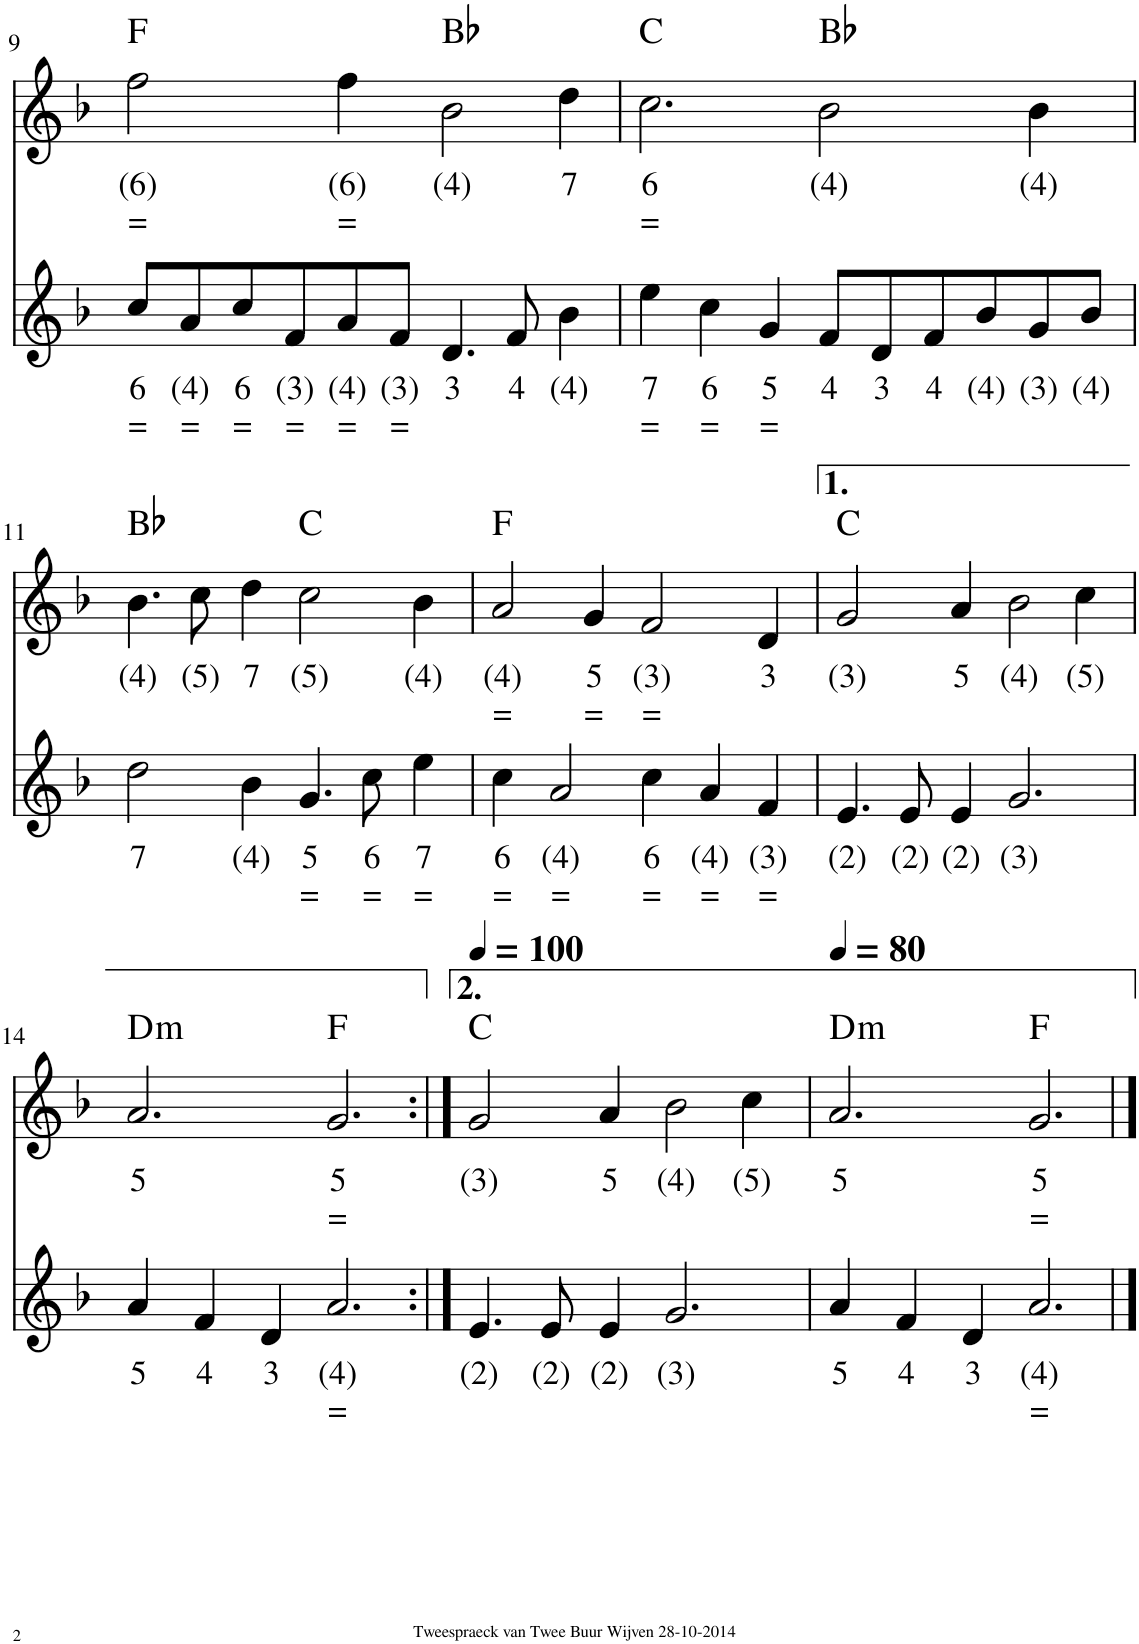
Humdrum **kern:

**kern	**kern	**kern	**kern	**text	**text	**kern	**text	**text	**harte
*part5	*part4	*part3	*part2	*part2	*part2	*part1	*part1	*part1	*part1
*staff5	*staff4	*staff3	*staff2	*staff2	*staff2	*staff1	*staff1	*staff1	*
*I"Viool	*I"Viool	*I"Viool	*I"Voice	*	*	*I"Voice	*	*	*
*I'Vl.	*I'Vl.	*I'Vl.	*	*	*	*	*	*	*
!!LO:PB:g=z
*clefF4	*clefG2	*clefG2	*clefG2	*	*	*clefG2	*	*	*
*k[b-]	*k[b-]	*k[b-]	*k[b-]	*	*	*k[b-]	*	*	*
*M6/4	*M6/4	*M6/4	*M6/4	*	*	*M6/4	*	*	*
=9	=9	=9	=9	=9	=9	=9	=9	=9	=9
!	!	!	!	!LO:LY:b	!LO:LY:b	!	!LO:LY:b	!LO:LY:b	!
2FF/	2f/	4F/	8cc/L	6	=	2ff\	(6)	=	F:maj
!	!	!	!	!LO:LY:b	!LO:LY:b	!	!	!	!
.	.	.	8a/	(4)	=	.	.	.	.
!	!	!	!	!LO:LY:b	!LO:LY:b	!	!	!	!
.	.	4A/ 4c/ 4f/	8cc/	6	=	.	.	.	.
!	!	!	!	!LO:LY:b	!LO:LY:b	!	!	!	!
.	.	.	8f/	(3)	=	.	.	.	.
!	!	!	!	!LO:LY:b	!LO:LY:b	!	!LO:LY:b	!LO:LY:b	!
4AA/	4a/	4A/ 4c/ 4f/	8a/	(4)	=	4ff\	(6)	=	.
!	!	!	!	!LO:LY:b	!LO:LY:b	!	!	!	!
.	.	.	8f/J	(3)	=	.	.	.	.
!	!	!	!	!LO:LY:b	!	!	!LO:LY:b	!	!
2BB-/	2b-/	4B-/	4.d/	3	.	2b-\	(4)	.	Bb:maj
.	.	4d/ 4f/ 4b-/	.	.	.	.	.	.	.
!	!	!	!	!LO:LY:b	!	!	!	!	!
.	.	.	8f/	4	.	.	.	.	.
!	!	!	!	!LO:LY:b	!	!	!LO:LY:b	!	!
4D/	4dd/	4d/ 4f/ 4b-/	4b-\	(4)	.	4dd\	7	.	.
=10	=10	=10	=10	=10	=10	=10	=10	=10	=10
!	!	!	!	!LO:LY:b	!LO:LY:b	!	!LO:LY:b	!LO:LY:b	!
2C/	2cc/	4c/	4ee\	7	=	2.cc\	6	=	C:maj
!	!	!	!	!LO:LY:b	!LO:LY:b	!	!	!	!
.	.	4e/ 4g/ 4cc/	4cc\	6	=	.	.	.	.
!	!	!	!	!LO:LY:b	!LO:LY:b	!	!	!	!
4GG/	4g/	4e/ 4g/ 4cc/	4g/	5	=	.	.	.	.
!	!	!	!	!LO:LY:b	!	!	!LO:LY:b	!	!
2BB-/	2b-/	4B-/	8f/L	4	.	2b-\	(4)	.	Bb:maj
!	!	!	!	!LO:LY:b	!	!	!	!	!
.	.	.	8d/	3	.	.	.	.	.
!	!	!	!	!LO:LY:b	!	!	!	!	!
.	.	4d/ 4f/ 4b-/	8f/	4	.	.	.	.	.
!	!	!	!	!LO:LY:b	!	!	!	!	!
.	.	.	8b-/	(4)	.	.	.	.	.
!	!	!	!	!LO:LY:b	!	!	!LO:LY:b	!	!
4BB-/	4b-/	4d/ 4f/ 4b-/	8g/	(3)	.	4b-\	(4)	.	.
!	!	!	!	!LO:LY:b	!	!	!	!	!
.	.	.	8b-/J	(4)	.	.	.	.	.
!!LO:LB:g=z
=11	=11	=11	=11	=11	=11	=11	=11	=11	=11
!	!	!	!	!LO:LY:b	!	!	!LO:LY:b	!	!
2BB-/	2b-/	4B-/	2dd\	7	.	4.b-\	(4)	.	Bb:maj
.	.	4d/ 4f/ 4b-/	.	.	.	.	.	.	.
!	!	!	!	!	!	!	!LO:LY:b	!	!
.	.	.	.	.	.	8cc\	(5)	.	.
!	!	!	!	!LO:LY:b	!	!	!LO:LY:b	!	!
4D/	4dd/	4d/ 4f/ 4b-/	4b-\	(4)	.	4dd\	7	.	.
!	!	!	!	!LO:LY:b	!LO:LY:b	!	!LO:LY:b	!	!
2C/	2cc/	4c/	4.g/	5	=	2cc\	(5)	.	C:maj
.	.	4e/ 4g/ 4cc/	.	.	.	.	.	.	.
!	!	!	!	!LO:LY:b	!LO:LY:b	!	!	!	!
.	.	.	8cc\	6	=	.	.	.	.
!	!	!	!	!LO:LY:b	!LO:LY:b	!	!LO:LY:b	!	!
4FF/	4g/	4e/ 4g/ 4cc/	4ee\	7	=	4b-\	(4)	.	.
=12	=12	=12	=12	=12	=12	=12	=12	=12	=12
!	!	!	!	!LO:LY:b	!LO:LY:b	!	!LO:LY:b	!LO:LY:b	!
2FF/	2f/	4F/	4cc\	6	=	2a/	(4)	=	F:maj
!	!	!	!	!LO:LY:b	!LO:LY:b	!	!	!	!
.	.	4A/ 4c/ 4f/	2a/	(4)	=	.	.	.	.
!	!	!	!	!	!	!	!LO:LY:b	!LO:LY:b	!
4C/	4cc/	4A/ 4c/ 4f/	.	.	.	4g/	5	=	.
!	!	!	!	!LO:LY:b	!LO:LY:b	!	!LO:LY:b	!LO:LY:b	!
2FF/	2f/	4F/	4cc\	6	=	2f/	(3)	=	.
!	!	!	!	!LO:LY:b	!LO:LY:b	!	!	!	!
.	.	4A/ 4c/ 4f/	4a/	(4)	=	.	.	.	.
!	!	!	!	!LO:LY:b	!LO:LY:b	!	!LO:LY:b	!	!
4AA/	4a/	4A/ 4c/ 4f/	4f/	(3)	=	4d/	3	.	.
=13	=13	=13	=13	=13	=13	=13	=13	=13	=13
!	!	!	!	!LO:LY:b	!	!	!LO:LY:b	!	!
2C/	2cc/	4c/	4.e/	(2)	.	2g/	(3)	.	C:maj
.	.	4e/ 4g/ 4cc/	.	.	.	.	.	.	.
!	!	!	!	!LO:LY:b	!	!	!	!	!
.	.	.	8e/	(2)	.	.	.	.	.
!	!	!	!	!LO:LY:b	!	!	!LO:LY:b	!	!
4GG/	4g/	4e/ 4g/ 4cc/	4e/	(2)	.	4a/	5	.	.
!	!	!	!	!LO:LY:b	!	!	!LO:LY:b	!	!
2C/	2cc/	4c/	2.g/	(3)	.	2b-\	(4)	.	.
.	.	4e/ 4g/ 4cc/	.	.	.	.	.	.	.
!	!	!	!	!	!	!	!LO:LY:b	!	!
4C/	4cc/	4e/ 4g/ 4cc/	.	.	.	4cc\	(5)	.	.
!!LO:LB:g=z
=14	=14	=14	=14	=14	=14	=14	=14	=14	=14
!	!	!	!	!LO:LY:b	!	!	!LO:LY:b	!	!LO:H:kt=m
4D/	4dd/	4d/	4a/	5	.	2.a/	5	.	D:min
!	!	!	!	!LO:LY:b	!	!	!	!	!
4AA/	4a/	4f/ 4a/ 4dd/	4f/	4	.	.	.	.	.
!	!	!	!	!LO:LY:b	!	!	!	!	!
4FF/	4f/	4f/ 4a/ 4dd/	4d/	3	.	.	.	.	.
!	!	!	!	!LO:LY:b	!LO:LY:b	!	!LO:LY:b	!LO:LY:b	!
2FF/	2f/	4F/	2.a/	(4)	=	2.g/	5	=	F:maj
.	.	4A/ 4c/ 4f/	.	.	.	.	.	.	.
4r	4r	4A/ 4c/ 4f/	.	.	.	.	.	.	.
=15:|!	=15:|!	=15:|!	=15:|!	=15:|!	=15:|!	=15:|!	=15:|!	=15:|!	=15:|!
*	*	*	*	*	*	*MM100	*	*	*
!	!	!	!	!LO:LY:b	!	!	!LO:LY:b	!	!
2C/	2cc/	4c/	4.e/	(2)	.	2g/	(3)	.	C:maj
.	.	4e/ 4g/ 4cc/	.	.	.	.	.	.	.
!	!	!	!	!LO:LY:b	!	!	!	!	!
.	.	.	8e/	(2)	.	.	.	.	.
!	!	!	!	!LO:LY:b	!	!	!LO:LY:b	!	!
4GG/	4g/	4e/ 4g/ 4cc/	4e/	(2)	.	4a/	5	.	.
!	!	!	!	!LO:LY:b	!	!	!LO:LY:b	!	!
2C/	2cc/	4c/	2.g/	(3)	.	2b-\	(4)	.	.
.	.	4e/ 4g/ 4cc/	.	.	.	.	.	.	.
!	!	!	!	!	!	!	!LO:LY:b	!	!
4C/	4cc/	4e/ 4g/ 4cc/	.	.	.	4cc\	(5)	.	.
=16	=16	=16	=16	=16	=16	=16	=16	=16	=16
*	*	*	*	*	*	*MM80	*	*	*
!	!	!	!	!LO:LY:b	!	!	!LO:LY:b	!	!LO:H:kt=m
4D/	4dd/	4d/	4a/	5	.	2.a/	5	.	D:min
!	!	!	!	!LO:LY:b	!	!	!	!	!
4AA/	4a/	4f/ 4a/ 4dd/	4f/	4	.	.	.	.	.
!	!	!	!	!LO:LY:b	!	!	!	!	!
4FF/	4f/	4f/ 4a/ 4dd/	4d/	3	.	.	.	.	.
!	!	!	!	!LO:LY:b	!LO:LY:b	!	!LO:LY:b	!LO:LY:b	!
2.FF/	2.f/	4F/	2.a/	(4)	=	2.g/	5	=	F:maj
.	.	4A/ 4c/ 4f/	.	.	.	.	.	.	.
.	.	4A/ 4c/ 4f/	.	.	.	.	.	.	.
==	==	==	==	==	==	==	==	==	==
*-	*-	*-	*-	*-	*-	*-	*-	*-	*-
